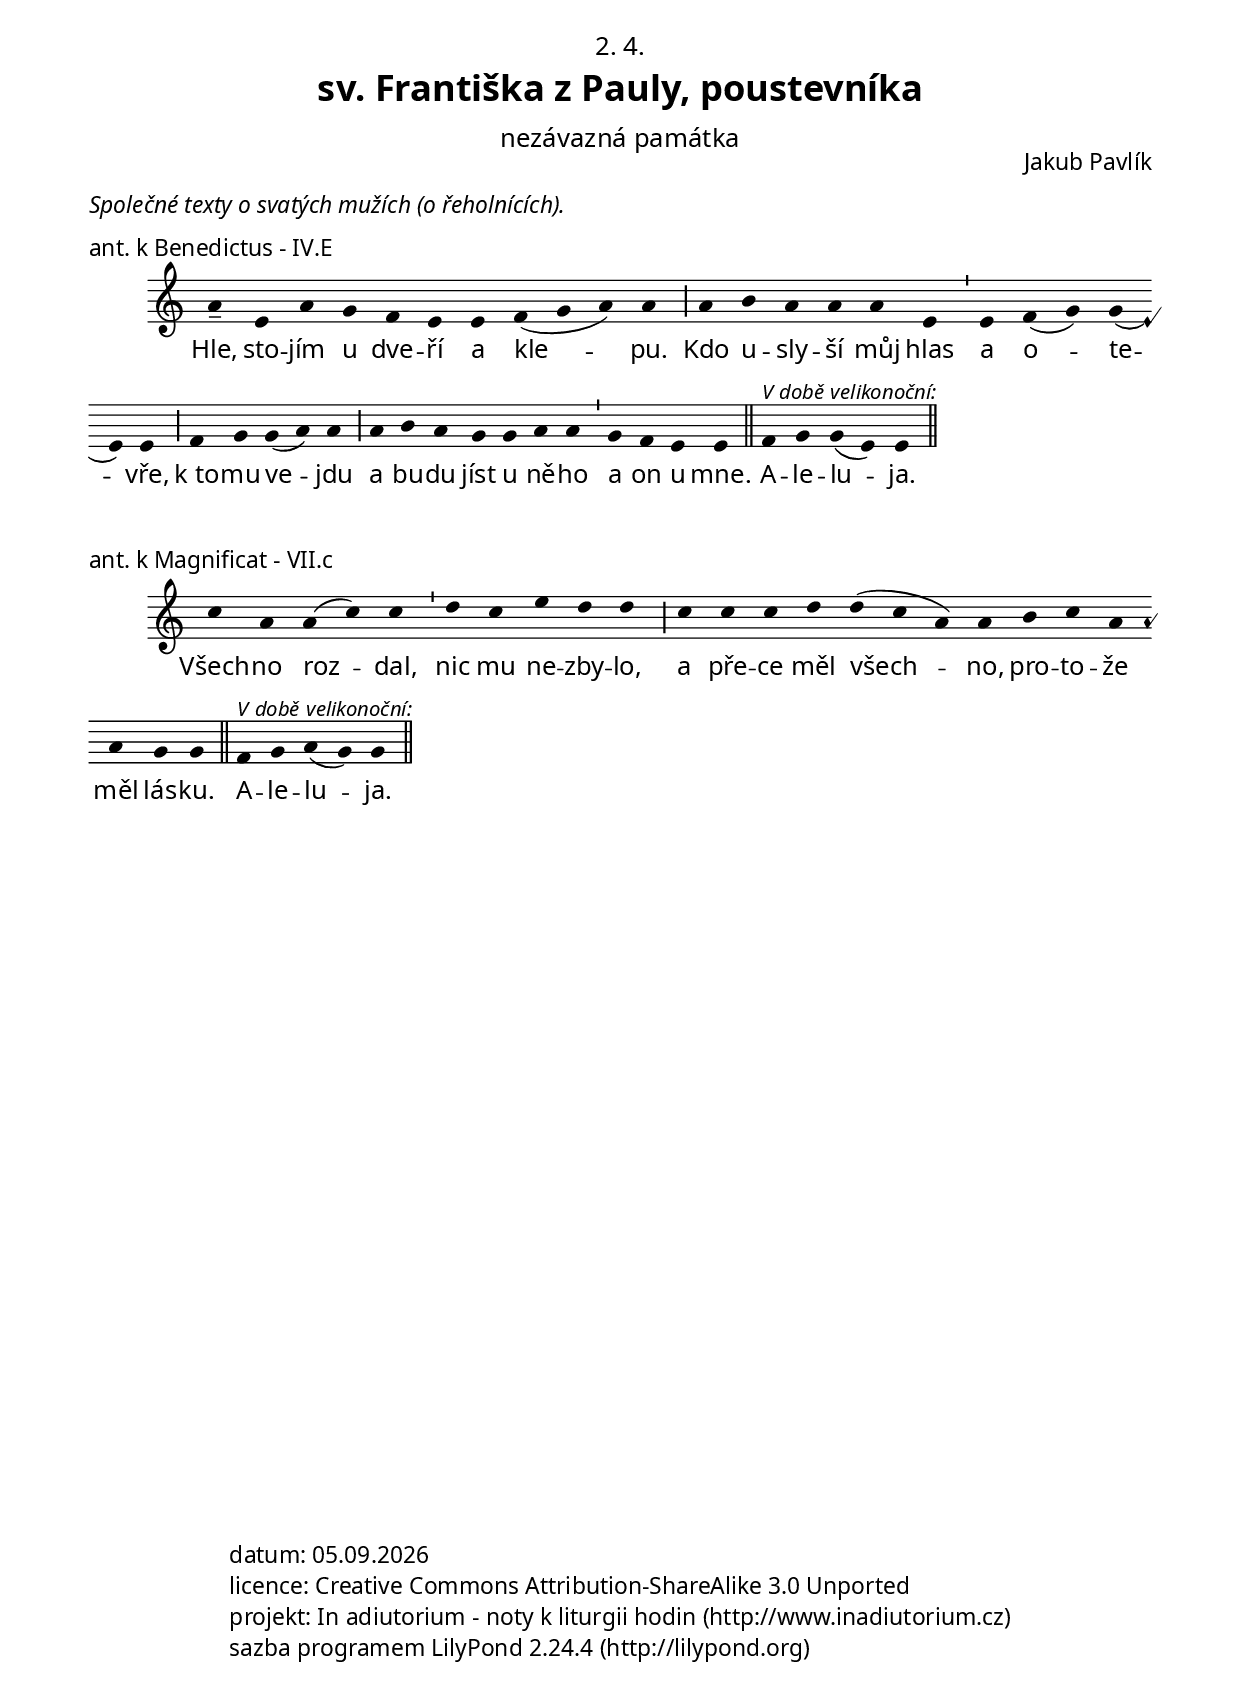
\version "2.19.16"

\include "../spolecne.ly"

\header {
  title = \markup\titleSvatek
            "sv. Františka z Pauly, poustevníka"
            "nezávazná památka"
            "2. 4."
  composer = "Jakub Pavlík"
}

\markup\communia #'(#:reholnik)

\score {
  \relative c'' {
    \choralniRezim
    a4-- e a g f e e f( g a) a \barMaior
    a b a a a e \barMin
    e f( g) g( e) e \barMaior
    f g g( a) a \barMaior
    a b a g g a a \barMin
    g f e e \barFinalis

    f^\markup\rubrVelikAleluja g g( e) e \barFinalis
  }
  \addlyrics {
    Hle, sto -- jím u dve -- ří a kle -- pu.
    Kdo u -- sly -- ší můj hlas
    a o -- te -- vře,
    k_to -- mu ve -- jdu
    a bu -- du jíst u ně -- ho
    a on u mne.

    A -- le -- lu -- ja.
  }
  \header {
    quid = "ant. k Benedictus"
    modus = "IV"
    differentia = "E"
    psalmus = ""
    id = "aben"
    piece = \markup {\sestavTitulekBezZalmu}
  }
}

\score {
  \relative c'' {
    \choralniRezim
    c4 a a( c) c \barMin
    d c e d d \barMaior
    c c c d d( c a) a
    b c a a g g \barFinalis

    f^\markup\rubrVelikAleluja g a( g) g \barFinalis
  }
  \addlyrics {
    Všech -- no roz -- dal,
    nic mu ne -- zby -- lo,
    a pře -- ce měl všech -- no,
    pro -- to -- že měl lás -- ku.

    A -- le -- lu -- ja.
  }
  \header {
    quid = "ant. k Magnificat"
    modus = "VII"
    differentia = "c"
    psalmus = ""
    id = "amag"
    piece = \markup {\sestavTitulekBezZalmu}
  }
}